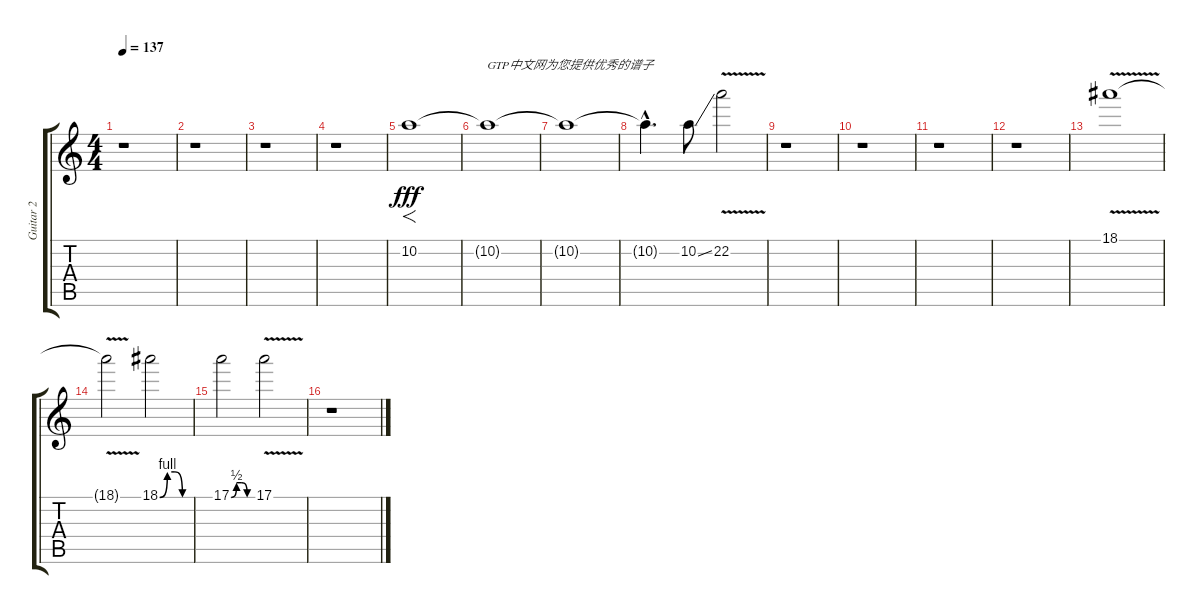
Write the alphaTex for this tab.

\track ("Guitar 2" "Guitar 2") {instrument distortionguitar}
\staff {score tabs}
\tuning (E4 B3 G3 D3 A2 E2) {hide}
\ts (4 4)
\tempo 137
\clef g2
\ks c
r.1{dy fff instrument distortionguitar} |
r.1 |
r.1 |
r.1 |
10.2.1{f} |
10.2{t}.1{txt "GTP中文网为您提供优秀的谱子"} |
10.2{t}.1 |
10.2{hac t}.4{d} 10.2{ss}.8 22.2{v}.2 |
r.1 |
r.1 |
r.1 |
r.1 |
18.1{v}.1 |
18.1{t}.2 18.1{be (custom 0 0 15 4 30 4 45 0 60 0)}.2 |
17.1{be (custom 0 0 15 2 30 2 45 0 60 0)}.2 17.1{v}.2 |
r.1
